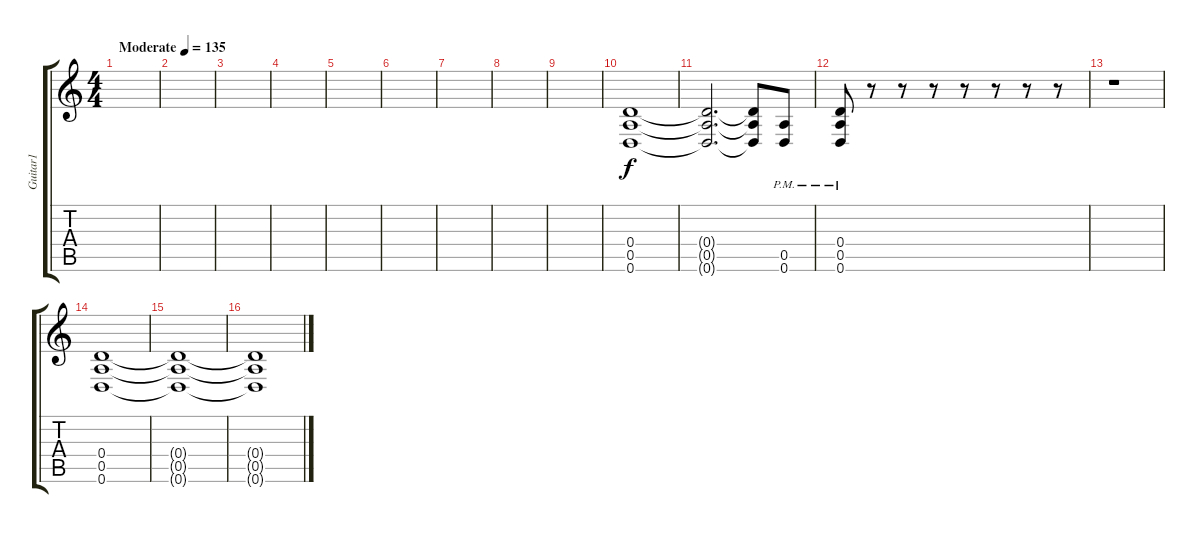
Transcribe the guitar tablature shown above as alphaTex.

\track ("Guitar1" "Guitar1") {instrument distortionguitar}
\staff {score tabs}
\tuning (E4 B3 G3 D3 A2 D2) {hide}
\ts (4 4)
\tempo (135 "Moderate")
\clef g2
\ks c
|
|
|
|
|
|
|
|
|
(0.4 0.5 0.6).1 |
(0.4{t} 0.5{t} 0.6{t}).2{d} (0.4{t} 0.5{t} 0.6{t}).8 (0.5{pm} 0.6{pm}).8 |
(0.4{pm} 0.5{pm} 0.6{pm}).8 r.8 r.8 r.8 r.8 r.8 r.8 r.8 |
r.1 |
(0.4 0.5 0.6).1 |
(0.4{t} 0.5{t} 0.6{t}).1 |
(0.4{t} 0.5{t} 0.6{t}).1
